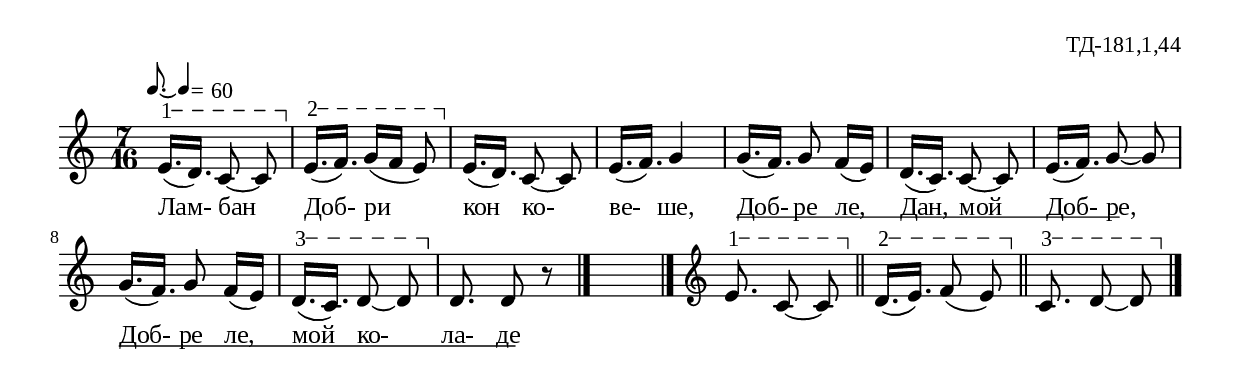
%{
td_181_1_44
%}

\include "td-preamble.ly"
\include "Rhythm_marks.ly"

\score {
\relative c' {
%\tempo 8 = 200
\override Score.RehearsalMark #'self-alignment-X = #LEFT
\once \override Score.RehearsalMark #'X-offset = #8
  \rhythmMarkA \rhyMarkABdot #"60"
\time 7/16
\varA
e16.\startTextSpan[( d]) c8~ c\stopTextSpan\noBeam | 
\varB
e16.\startTextSpan[( f]) g16[( f] e8\stopTextSpan) | 
e16.[( d]) c8~ c\noBeam |
e16.[( f]) g4 | 
g16.[( f]) g8 f16[( e]) | d16.[( c]) c8~ c\noBeam e16.[( f]) g8~ g\noBeam |
g16.[( f]) g8 f16[( e]) |
\varC
d16.\startTextSpan[( c]) d8~ d\stopTextSpan\noBeam | 
d8. d8\noBeam r
 \bar "|." 
s8. \fixB s4 \fixC
  \bar "|." 
\endmm
\varA
e8.\startTextSpan c8~ c\stopTextSpan\noBeam \bar "||"
\varB
d16.\startTextSpan[( e]) f8( e\stopTextSpan)\noBeam \bar "||"
\varC
c8.\startTextSpan d8~ d\stopTextSpan\noBeam
 \bar "|." 
}
\addlyrics { Лам- бан Доб- ри кон ко- ве- ше, 
Доб- \startTextSpan ре ле, Дан, мой Доб- ре, \stopTextSpan 
Доб- \startTextSpan ре ле, мой ко- ла- де \stopTextSpan }
%
\layout {
%   \context { 
%	    \Staff \remove "Time_signature_engraver" } 
  indent = #0
  line-width = 190\mm
  ragged-right=##f
\context {
      \Lyrics
      \consists "Text_spanner_engraver"
      \override TextSpanner #'direction = #DOWN
      \override TextSpanner #'style = #'line    
      \override TextSpanner #'outside-staff-priority = ##f
      \override TextSpanner #'padding = #0.2 % sets the distance of the line from the lyrics
      \override TextSpanner #'bound-details =
      #`((left . ((Y . 0)
                  (padding . 0)
                  (attach-dir . ,LEFT)))
         (left-broken . ((end-on-note . #t)))
         (right . ((Y . 0)
                   (padding . 0)
                   (attach-dir . ,RIGHT))))
    }
}
%
\midi { 
	\context {
		\Score tempoWholesPerMinute = #(ly:make-moment 210 8)
		}
	}
}
%
\header{
  opus = "ТД-181,1,44"
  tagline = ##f
}


